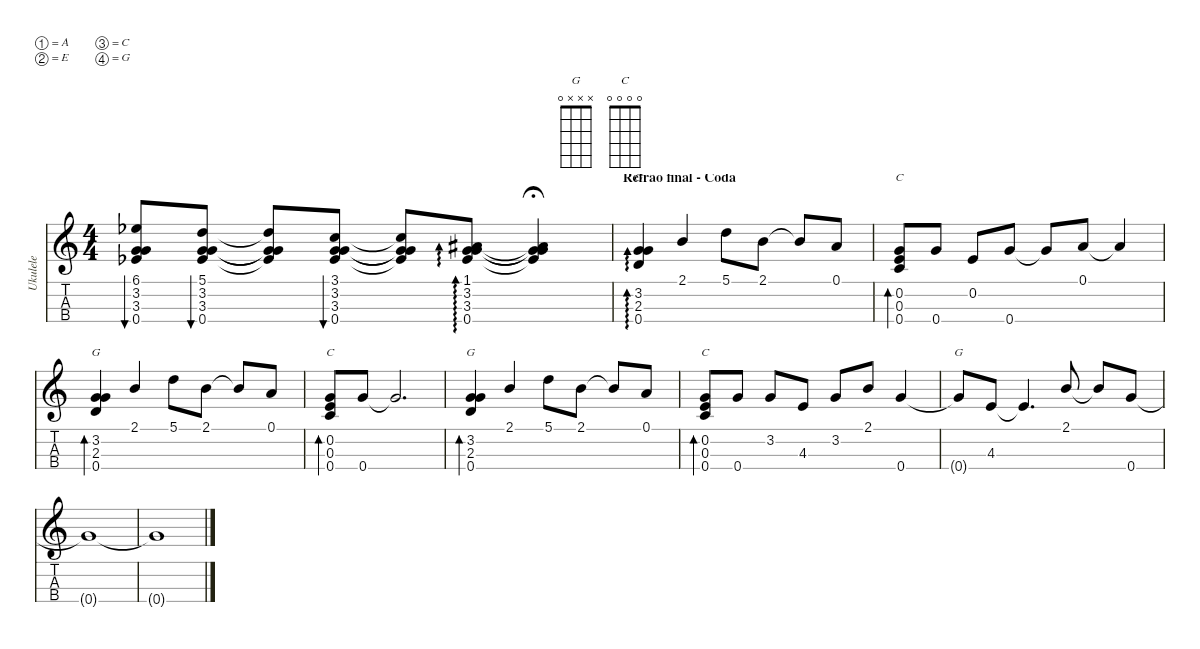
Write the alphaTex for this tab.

\defaultSystemsLayout 4
\hideDynamics
\bracketExtendMode nobrackets
\otherSystemsTrackNameOrientation horizontal
\defaultBarNumberDisplay Hide
\track ("Ukulele" "Ukulele") {defaultSystemsLayout 4 instrument acousticguitarnylon}
\staff {score tabs}
\tuning (A4 E4 C4 G4)
\displaytranspose 0
\chord ("G" x 3 2 0)
\chord ("C" 0 0 0 0) {showfingering false}
\chord ("G" x x x 0) {showfingering false}
\ts (4 4)
\tempo (100 hide)
\clef g2
\ks c
(3.2{t} 6.1{t acc b} 3.3{t acc b} 0.4{t}).8{bu 30 dy mf beam Up} (3.2 0.4 3.3{acc b} 5.1).8{bu 30 beam Up} (5.1{t} 3.2{t} 3.3{t acc b} 0.4{t}).8{beam Up} (3.2 0.4 3.3{acc b} 3.1).8{bu 30 beam Up} (3.3{t acc b} 3.1{t} 3.2{t} 0.4{t}).8{beam Up} (3.2 0.4 3.3{acc b} 1.1{acc #}).8{ad 30 beam Up} (3.3{t acc b} 3.2{t} 1.1{t acc #} 0.4{t}).4{fermata (medium 0.74) beam Up} |
\section ("" "Refrão final - Coda")
(0.4 3.2 2.3).4{ad 63 ch "G" beam Up} 2.1.4{beam Up} 5.1.8{beam Down} 2.1.8{beam Down} 2.1{t}.8{beam Up} 0.1.8{beam Up} |
(0.3 0.2 0.4).8{bd 62 ch "C" beam Up} 0.4.8{beam Up} 0.2.8{beam Up} 0.4.8{beam Up} 0.4{t}.8{beam Up} 0.1.8{beam Up} 0.1{t}.4{beam Up} |
(0.4 3.2 2.3).4{bd 63 ch "G" beam Up} 2.1.4{beam Up} 5.1.8{beam Down} 2.1.8{beam Down} 2.1{t}.8{beam Up} 0.1.8{beam Up} |
(0.3 0.2 0.4).8{bd 61 ch "C" beam Up} 0.4.8{beam Up} 0.4{t}.2{d beam Up} |
(0.4 3.2 2.3).4{bd 63 ch "G" beam Up} 2.1.4{beam Up} 5.1.8{beam Down} 2.1.8{beam Down} 2.1{t}.8{beam Up} 0.1.8{beam Up} |
(0.3 0.2 0.4).8{bd 57 ch "C" beam Up} 0.4.8{beam Up} 3.2.8{beam Up} 4.3.8{beam Up} 3.2.8{beam Up} 2.1.8{beam Up} 0.4.4{beam Up} |
0.4{t}.8{ch "G" beam Up} 4.3.8{beam Up} 4.3{t}.4{d beam Up} 2.1.8{beam Up} 2.1{t}.8{beam Up} 0.4.8{beam Up} |
0.4{t}.1{beam Up} |
0.4{t}.1{beam Up}
